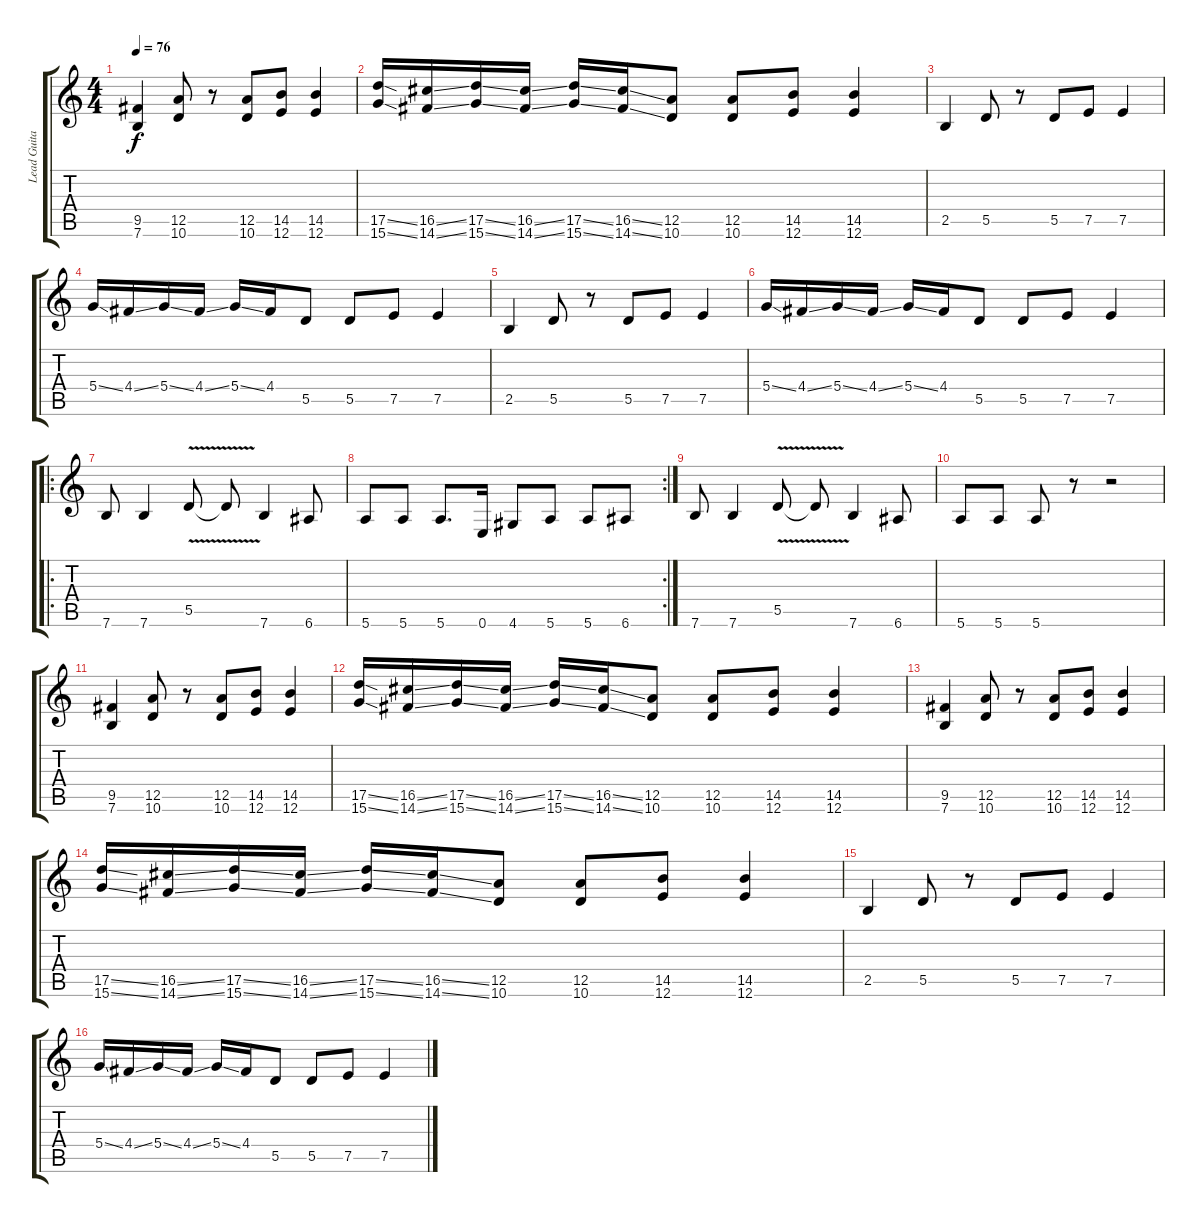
\track ("Lead Guitar" "Lead Guita") {instrument distortionguitar}
\staff {score tabs}
\tuning (E4 B3 G3 D3 A2 E2) {hide}
\ts (4 4)
\tempo 76
\clef g2
\ks c
(9.5 7.6).4{dy f volume 16} (12.5 10.6).8 r.8 (12.5 10.6).8 (14.5 12.6).8 (14.5 12.6).4 |
(17.5{ss} 15.6{ss}).16 (16.5{ss} 14.6{ss}).16 (17.5{ss} 15.6{ss}).16 (16.5{ss} 14.6{ss}).16 (17.5{ss} 15.6{ss}).16 (16.5{ss} 14.6{ss}).16 (12.5 10.6).8 (12.5 10.6).8 (14.5 12.6).8 (14.5 12.6).4 |
2.5.4{volume 12} 5.5.8 r.8 5.5.8 7.5.8 7.5.4 |
5.4{ss}.16 4.4{ss}.16 5.4{ss}.16 4.4{ss}.16 5.4{ss}.16 4.4.16 5.5.8 5.5.8 7.5.8 7.5.4 |
2.5.4{volume 16} 5.5.8 r.8 5.5.8 7.5.8 7.5.4 |
5.4{ss}.16 4.4{ss}.16 5.4{ss}.16 4.4{ss}.16 5.4{ss}.16 4.4.16 5.5.8 5.5.8 7.5.8 7.5.4 |
\ro
7.6.8 7.6.4 5.5{v}.8 5.5{t}.8 7.6.4 6.6.8 |
\rc 2
5.6.8 5.6.8 5.6.8{d} 0.6.16 4.6.8 5.6.8 5.6.8 6.6.8 |
7.6.8 7.6.4 5.5{v}.8 5.5{t}.8 7.6.4 6.6.8 |
5.6.8 5.6.8 5.6.8 r.8 r.2 |
(9.5 7.6).4 (12.5 10.6).8 r.8 (12.5 10.6).8 (14.5 12.6).8 (14.5 12.6).4 |
(17.5{ss} 15.6{ss}).16 (16.5{ss} 14.6{ss}).16 (17.5{ss} 15.6{ss}).16 (16.5{ss} 14.6{ss}).16 (17.5{ss} 15.6{ss}).16 (16.5{ss} 14.6{ss}).16 (12.5 10.6).8 (12.5 10.6).8 (14.5 12.6).8 (14.5 12.6).4 |
(9.5 7.6).4 (12.5 10.6).8 r.8 (12.5 10.6).8 (14.5 12.6).8 (14.5 12.6).4 |
(17.5{ss} 15.6{ss}).16 (16.5{ss} 14.6{ss}).16 (17.5{ss} 15.6{ss}).16 (16.5{ss} 14.6{ss}).16 (17.5{ss} 15.6{ss}).16 (16.5{ss} 14.6{ss}).16 (12.5 10.6).8 (12.5 10.6).8 (14.5 12.6).8 (14.5 12.6).4 |
2.5.4{volume 12} 5.5.8 r.8 5.5.8 7.5.8 7.5.4 |
5.4{ss}.16 4.4{ss}.16 5.4{ss}.16 4.4{ss}.16 5.4{ss}.16 4.4.16 5.5.8 5.5.8 7.5.8 7.5.4
